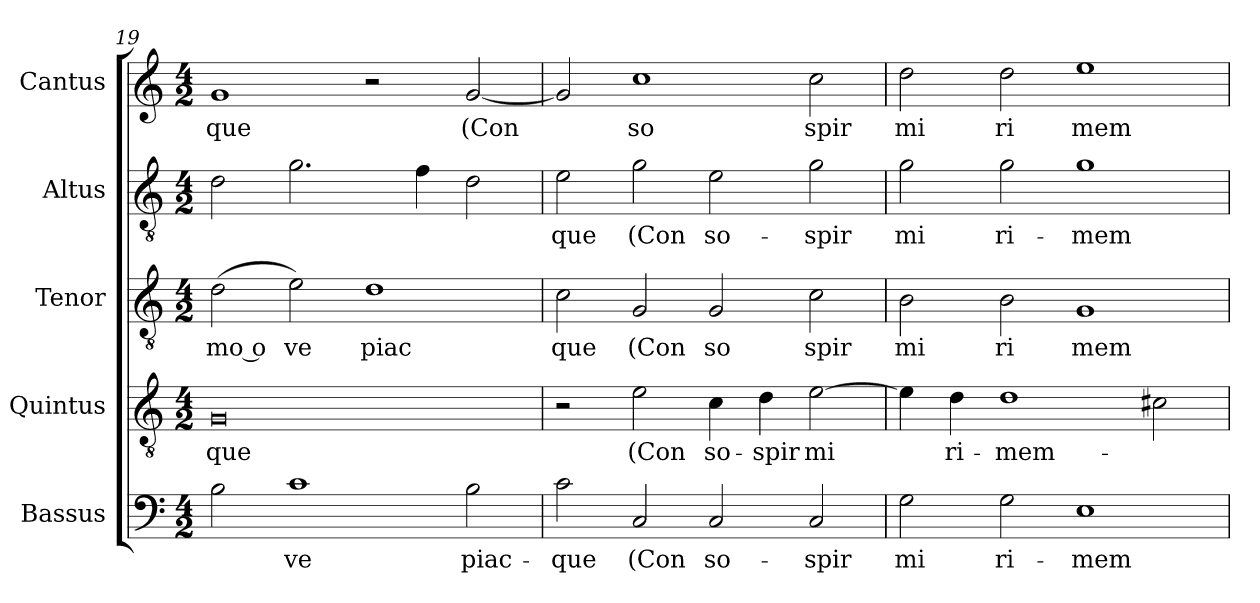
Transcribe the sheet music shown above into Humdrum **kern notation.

**kern	**text	**kern	**text	**kern	**text	**kern	**text	**kern	**text
*part5	*part5	*part4	*part4	*part3	*part3	*part2	*part2	*part1	*part1
*staff5	*staff5	*staff4	*staff4	*staff3	*staff3	*staff2	*staff2	*staff1	*staff1
*I"Bassus	*	*I"Quintus	*	*I"Tenor	*	*I"Altus	*	*I"Cantus	*
*I'Bassus	*	*I'Quintus	*	*I'Tenor	*	*I'Altus	*	*I'Cantus	*
*clefF4	*	*clefGv2	*	*clefGv2	*	*clefGv2	*	*clefG2	*
*M4/2	*	*M4/2	*	*M4/2	*	*M4/2	*	*M4/2	*
=19	=19	=19	=19	=19	=19	=19	=19	=19	=19
!	!	!	!LO:LY:b:cj	!	!LO:LY:b:rj	!	!	!	!LO:LY:b:cj
2B\	.	0G	-que	(<2d\	mo o	2d\	.	1g	que
!	!LO:LY:b:cj	!	!	!	!LO:LY:b:cj	!	!	!	!
1c	-ve	.	.	2e\)	ve	2.g\	.	.	.
!	!	!	!	!	!LO:LY:b:cj	!	!	!	!
.	.	.	.	1d	piac	.	.	2r	.
.	.	.	.	.	.	4f\	.	.	.
!	!LO:LY:b:cj	!	!	!	!	!	!	!	!LO:LY:b
2B\	piac-	.	.	.	.	2d\	.	[>2g/	(Con
!!LO:PB:g=z
=20	=20	=20	=20	=20	=20	=20	=20	=20	=20
!	!LO:LY:b:cj	!	!	!	!LO:LY:b:cj	!	!LO:LY:b:cj	!	!
2c\	-que	2r	.	2c\	que	2e\	-que	2g/]	.
!	!LO:LY:b:cj	!	!LO:LY:b:cj	!	!LO:LY:b:cj	!	!LO:LY:b:cj	!	!LO:LY:b:cj
2C/	(Con	2e\	(Con	2G/	(Con	2g\	(Con	1cc	so
!	!LO:LY:b:cj	!	!LO:LY:b:cj	!	!LO:LY:b:cj	!	!LO:LY:b:cj	!	!
2C/	so-	4c\	so-	2G/	so	2e\	so-	.	.
!	!	!	!LO:LY:b:cj	!	!	!	!	!	!
.	.	4d\	-spir	.	.	.	.	.	.
!	!LO:LY:b:cj	!	!LO:LY:b	!	!LO:LY:b:cj	!	!LO:LY:b:cj	!	!LO:LY:b:cj
2C/	-spir	[>2e\	mi	2c\	spir	2g\	-spir	2cc\	spir
=21	=21	=21	=21	=21	=21	=21	=21	=21	=21
!	!LO:LY:b:cj	!	!	!	!LO:LY:b:cj	!	!LO:LY:b:cj	!	!LO:LY:b:cj
2G\	mi	4e\]	.	2B\	mi	2g\	mi	2dd\	mi
!	!	!	!LO:LY:b:cj	!	!	!	!	!	!
.	.	4d\	ri-	.	.	.	.	.	.
!	!LO:LY:b:cj	!	!LO:LY:b	!	!LO:LY:b:cj	!	!LO:LY:b:cj	!	!LO:LY:b:cj
2G\	ri-	1d	-mem-	2B\	ri	2g\	ri-	2dd\	ri
!	!LO:LY:b:cj	!	!	!	!LO:LY:b:cj	!	!LO:LY:b:cj	!	!LO:LY:b:cj
1E	-mem-	.	.	1G	mem	1g	-mem-	1ee	mem
.	.	2c#X\	.	.	.	.	.	.	.
=	=	=	=	=	=	=	=	=	=
*-	*-	*-	*-	*-	*-	*-	*-	*-	*-
